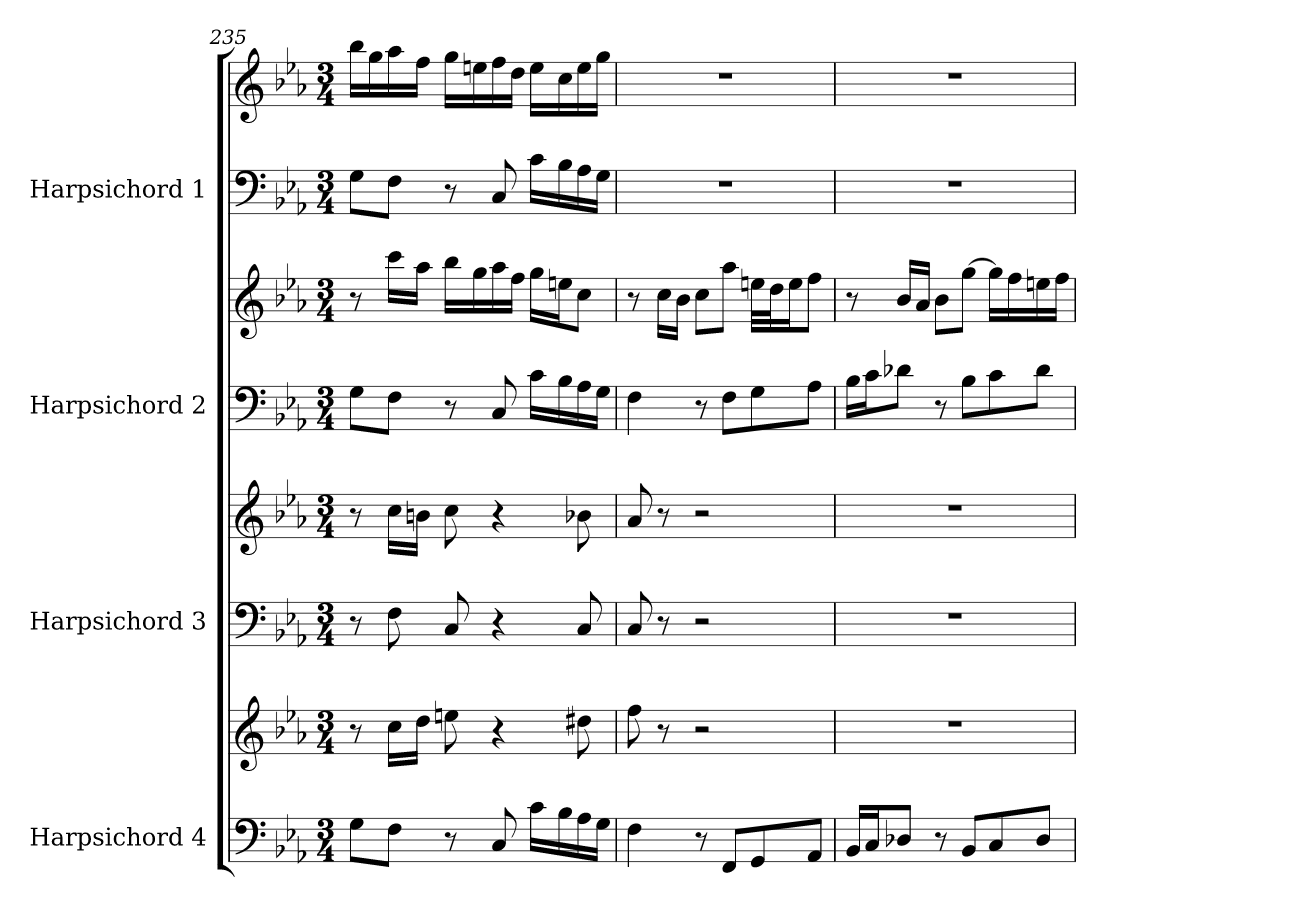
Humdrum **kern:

**kern	**kern	**kern	**kern	**kern	**kern	**kern	**kern
*part4	*part4	*part3	*part3	*part2	*part2	*part1	*part1
*staff8	*staff7	*staff6	*staff5	*staff4	*staff3	*staff2	*staff1
*I"Harpsichord 4	*	*I"Harpsichord 3	*	*I"Harpsichord 2	*	*I"Harpsichord 1	*
*I'Hp	*	*I'Hp	*	*I'Hp	*	*I'Hp	*
*clefF4	*clefG2	*clefF4	*clefG2	*clefF4	*clefG2	*clefF4	*clefG2
*k[b-e-a-]	*k[b-e-a-]	*k[b-e-a-]	*k[b-e-a-]	*k[b-e-a-]	*k[b-e-a-]	*k[b-e-a-]	*k[b-e-a-]
*M3/4	*M3/4	*M3/4	*M3/4	*M3/4	*M3/4	*M3/4	*M3/4
=235	=235	=235	=235	=235	=235	=235	=235
8G\L	8r	8r	8r	8G\L	8r	8G\L	16bb-\LL
.	.	.	.	.	.	.	16gg\
8F\J	16cc\LL	8F\	16cc\LL	8F\J	16ccc\LL	8F\J	16aa-\
.	16dd\JJ	.	16bn\JJ	.	16aa-\JJ	.	16ff\JJ
8r	8een\	8C/	8cc\	8r	16bb-\LL	8r	16gg\LL
.	.	.	.	.	16gg\	.	16een\
8C/	4r	4r	4r	8C/	16aa-\	8C/	16ff\
.	.	.	.	.	16ff\JJ	.	16dd\JJ
16c\LL	.	.	.	16c\LL	16gg\LL	16c\LL	16ee\LL
16B-\	.	.	.	16B-\	16een\J	16B-\	16cc\
16A-\	8dd#X\	8C/	8b-X\	16A-\	8cc\J	16A-\	16ee\
16G\JJ	.	.	.	16G\JJ	.	16G\JJ	16gg\JJ
!!LO:PB:g=z
=236	=236	=236	=236	=236	=236	=236	=236
4F\	8ff\	8C/	8a-/	4F\	8r	2.r	2.r
.	8r	8r	8r	.	16cc\LL	.	.
.	.	.	.	.	16b-\JJ	.	.
8r	2r	2r	2r	8r	8cc\L	.	.
8FF/L	.	.	.	8F\L	8aa-\J	.	.
8GG/	.	.	.	8G\	32een\LLL	.	.
.	.	.	.	.	32dd\J	.	.
.	.	.	.	.	16ee\J	.	.
8AA-/J	.	.	.	8A-\J	8ff\J	.	.
=237	=237	=237	=237	=237	=237	=237	=237
16BB-/LL	2.r	2.r	2.r	16B-\LL	8r	2.r	2.r
16C/J	.	.	.	16c\J	.	.	.
8D-X/J	.	.	.	8d-X\J	16b-/LL	.	.
.	.	.	.	.	16a-/JJ	.	.
8r	.	.	.	8r	8b-\L	.	.
8BB-/L	.	.	.	8B-\L	[8gg\J	.	.
8C/	.	.	.	8c\	16gg\LL]	.	.
.	.	.	.	.	16ff\	.	.
8D-/J	.	.	.	8d-\J	16een\	.	.
.	.	.	.	.	16ff\JJ	.	.
=	=	=	=	=	=	=	=
*-	*-	*-	*-	*-	*-	*-	*-
